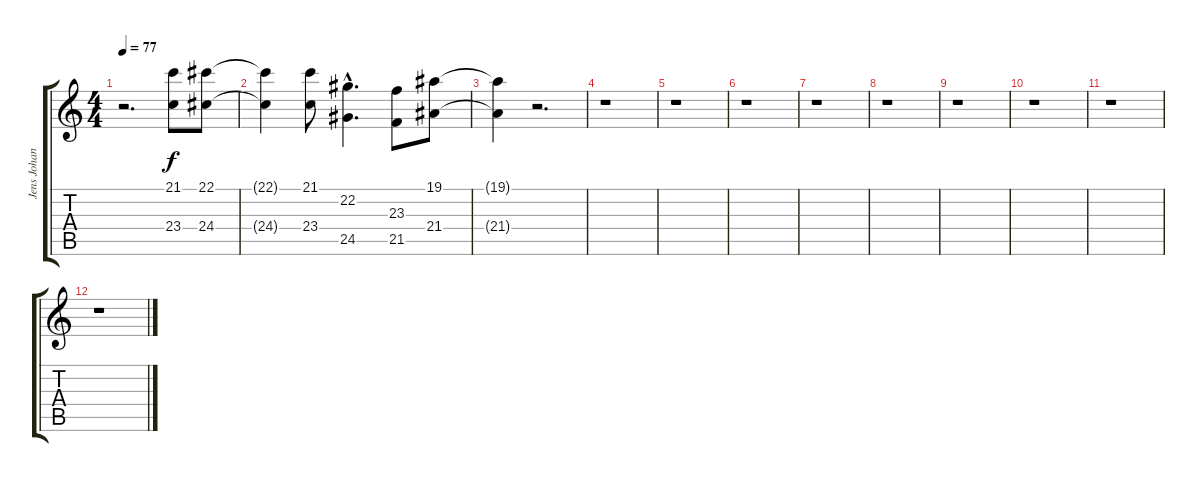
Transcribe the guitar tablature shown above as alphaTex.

\track ("Jens Johansson" "Jens Johan") {instrument choiraahs}
\staff {score tabs}
\tuning (Eb4 Bb3 Gb3 Db3 Ab2 Eb2) {hide}
\ts (4 4)
\tempo 77
\clef g2
\ks c
r.2{d dy f} (21.1 23.4).8 (22.1 24.4).8 |
(22.1{t} 24.4{t}).4 (21.1 23.4).8 (22.2{hac} 24.5{hac}).4{d} (23.3 21.5).8 (19.1 21.4).8 |
(19.1{t} 21.4{t}).4 r.2{d} |
r.1 |
r.1 |
r.1 |
r.1 |
r.1 |
r.1 |
r.1 |
r.1 |
r.1
